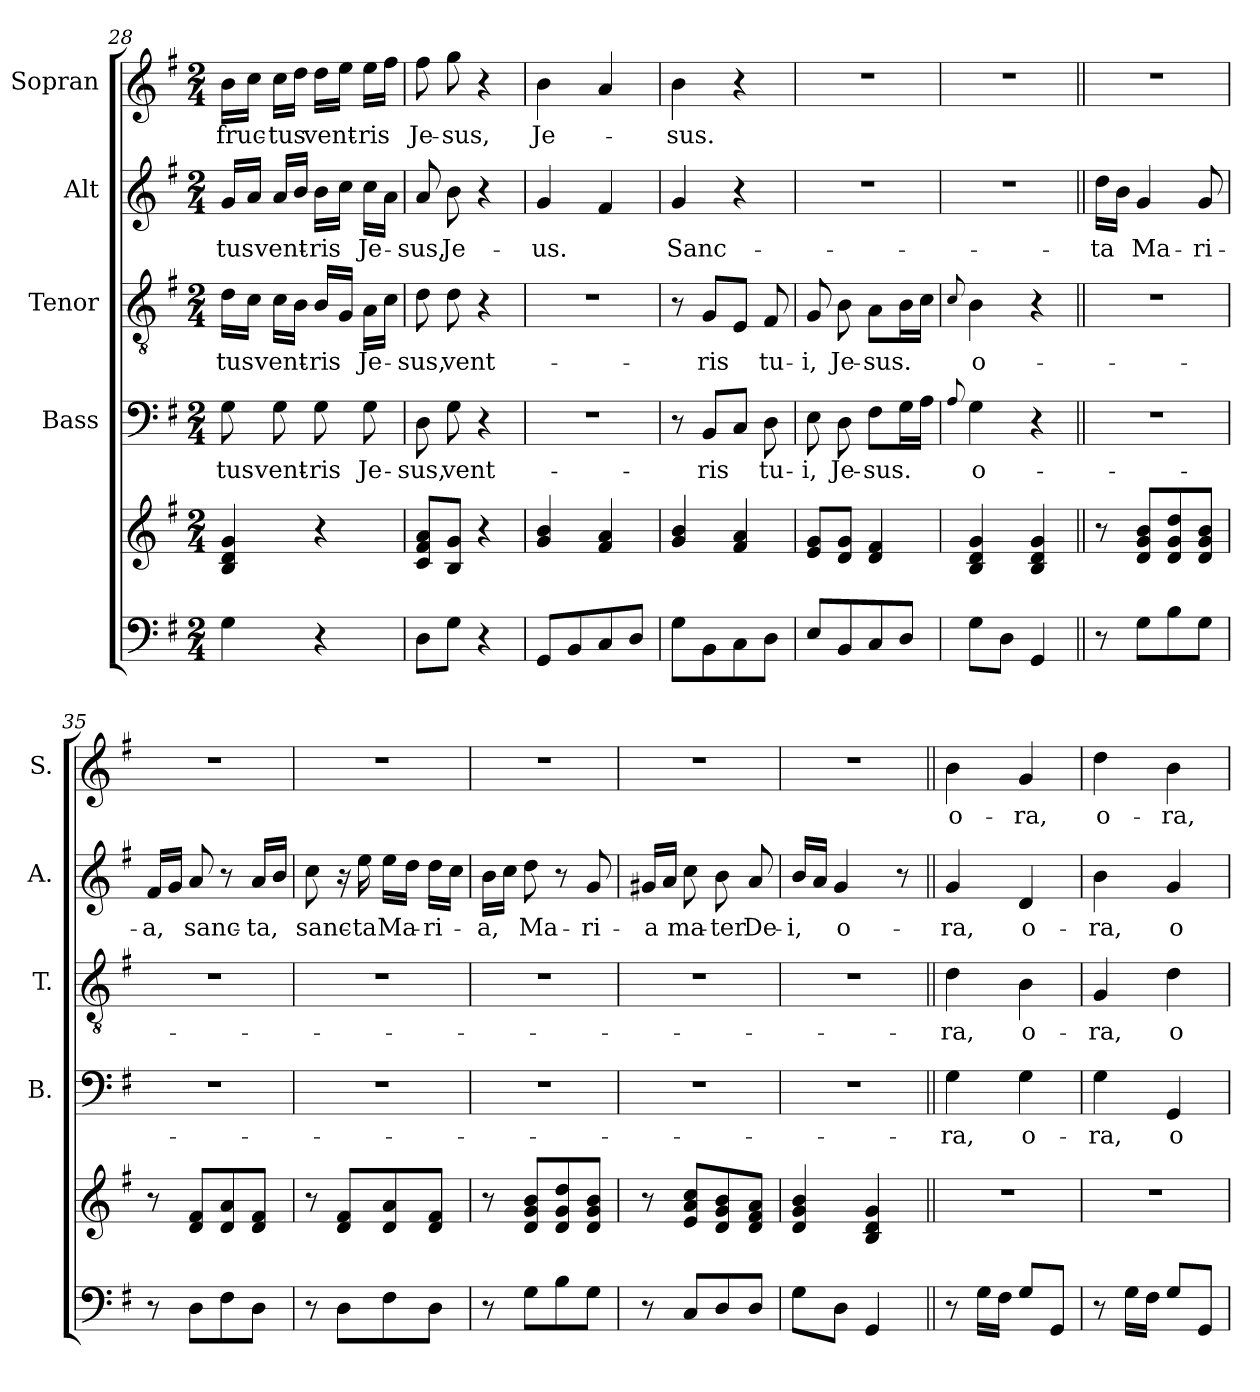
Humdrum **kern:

**kern	**kern	**kern	**text	**kern	**text	**kern	**text	**kern	**text
*part5	*part5	*part4	*part4	*part3	*part3	*part2	*part2	*part1	*part1
*staff6	*staff5	*staff4	*staff4	*staff3	*staff3	*staff2	*staff2	*staff1	*staff1
*	*	*I"Bass	*	*I"Tenor	*	*I"Alt	*	*I"Sopran	*
*	*	*I'B.	*	*I'T.	*	*I'A.	*	*I'S.	*
*clefF4	*clefG2	*clefF4	*	*clefGv2	*	*clefG2	*	*clefG2	*
*k[f#]	*k[f#]	*k[f#]	*	*k[f#]	*	*k[f#]	*	*k[f#]	*
*G:	*G:	*G:	*	*G:	*	*G:	*	*G:	*
*M2/4	*M2/4	*M2/4	*	*M2/4	*	*M2/4	*	*M2/4	*
=28	=28	=28	=28	=28	=28	=28	=28	=28	=28
!	!	!	!LO:LY:b	!	!LO:LY:b	!	!LO:LY:b	!	!LO:LY:b
4G\	4B/ 4d/ 4g/	8G\	-tus	16d\LL	-tus	16g/LL	-tus	16b\LL	fruc-
.	.	.	.	16c\JJ	.	16a/JJ	.	16cc\JJ	.
!	!	!	!LO:LY:b	!	!LO:LY:b	!	!LO:LY:b	!	!LO:LY:b
.	.	8G\	vent-	16c\LL	vent-	16a/LL	vent-	16cc\LL	-tus
.	.	.	.	16B\JJ	.	16b/JJ	.	16dd\JJ	.
!	!	!	!LO:LY:b	!	!LO:LY:b	!	!LO:LY:b	!	!LO:LY:b
4r	4r	8G\	-ris	16B/LL	-ris	16b\LL	-ris	16dd\LL	vent-
.	.	.	.	16G/JJ	.	16cc\JJ	.	16ee\JJ	.
!	!	!	!LO:LY:b	!	!LO:LY:b	!	!LO:LY:b	!	!LO:LY:b
.	.	8G\	Je-	16A\LL	Je-	16cc\LL	Je-	16ee\LL	-ris
.	.	.	.	16c\JJ	.	16a\JJ	.	16ff#\JJ	.
=29	=29	=29	=29	=29	=29	=29	=29	=29	=29
!	!	!	!LO:LY:b	!	!LO:LY:b	!	!LO:LY:b	!	!LO:LY:b
8D\L	8c/ 8f#/ 8a/L	8D\	-sus,	8d\	-sus,	8a/	-sus,	8ff#\	Je-
!	!	!	!LO:LY:b	!	!LO:LY:b	!	!LO:LY:b	!	!LO:LY:b
8G\J	8B/ 8g/J	8G\	vent-	8d\	vent-	8b\	Je-	8gg\	-sus,
4r	4r	4r	.	4r	.	4r	.	4r	.
=30	=30	=30	=30	=30	=30	=30	=30	=30	=30
!	!	!	!	!	!	!	!LO:LY:b	!	!LO:LY:b
8GG/L	4g/ 4b/	2r	.	2r	.	4g/	-us.	4b\	Je-
8BB/	.	.	.	.	.	.	.	.	.
8C/	4f#/ 4a/	.	.	.	.	4f#/	.	4a/	.
8D/J	.	.	.	.	.	.	.	.	.
!!LO:PB:g=z
=31	=31	=31	=31	=31	=31	=31	=31	=31	=31
!	!	!	!	!	!	!	!LO:LY:b	!	!LO:LY:b
8G\L	4g/ 4b/	8r	.	8r	.	4g/	Sanc-	4b\	-sus.
!	!	!	!LO:LY:b	!	!LO:LY:b	!	!	!	!
8BB\	.	8BB/L	-ris	8G/L	-ris	.	.	.	.
8C\	4f#/ 4a/	8C/J	.	8E/J	.	4r	.	4r	.
!	!	!	!LO:LY:b	!	!LO:LY:b	!	!	!	!
8D\J	.	8D\	tu-	8F#/	tu-	.	.	.	.
=32	=32	=32	=32	=32	=32	=32	=32	=32	=32
!	!	!	!LO:LY:b	!	!LO:LY:b	!	!	!	!
8E/L	8e/ 8g/L	8E\	-i,	8G/	-i,	2r	.	2r	.
!	!	!	!LO:LY:b	!	!LO:LY:b	!	!	!	!
8BB/	8d/ 8g/J	8D\	Je-	8B\	Je-	.	.	.	.
!	!	!	!LO:LY:b	!	!LO:LY:b	!	!	!	!
8C/	4d/ 4f#/	8F#\L	-sus.	8A\L	-sus.	.	.	.	.
8D/J	.	16G\L	.	16B\L	.	.	.	.	.
.	.	16A\JJ	.	16c\JJ	.	.	.	.	.
=33	=33	=33	=33	=33	=33	=33	=33	=33	=33
.	.	8qqA/	.	8qqc/	.	.	.	.	.
!	!	!	!LO:LY:b	!	!LO:LY:b	!	!	!	!
8G\L	4B/ 4d/ 4g/	4G\	o-	4B\	o-	2r	.	2r	.
8D\J	.	.	.	.	.	.	.	.	.
4GG/	4B/ 4d/ 4g/	4r	.	4r	.	.	.	.	.
=34||	=34||	=34||	=34||	=34||	=34||	=34||	=34||	=34||	=34||
!	!	!	!	!	!	!	!LO:LY:b	!	!
8r	8r	2r	.	2r	.	16dd\LL	-ta	2r	.
.	.	.	.	.	.	16b\JJ	.	.	.
!	!	!	!	!	!	!	!LO:LY:b	!	!
8G\L	8d/ 8g/ 8b/L	.	.	.	.	4g/	Ma-	.	.
8B\	8d/ 8g/ 8dd/	.	.	.	.	.	.	.	.
!	!	!	!	!	!	!	!LO:LY:b	!	!
8G\J	8d/ 8g/ 8b/J	.	.	.	.	8g/	-ri-	.	.
=35	=35	=35	=35	=35	=35	=35	=35	=35	=35
!	!	!	!	!	!	!	!LO:LY:b	!	!
8r	8r	2r	.	2r	.	16f#/LL	-a,	2r	.
.	.	.	.	.	.	16g/JJ	.	.	.
!	!	!	!	!	!	!	!LO:LY:b	!	!
8D\L	8d/ 8f#/L	.	.	.	.	8a/	sanc-	.	.
8F#\	8d/ 8a/	.	.	.	.	8r	.	.	.
!	!	!	!	!	!	!	!LO:LY:b	!	!
8D\J	8d/ 8f#/J	.	.	.	.	16a/LL	-ta,	.	.
.	.	.	.	.	.	16b/JJ	.	.	.
!!LO:LB:g=z
=36	=36	=36	=36	=36	=36	=36	=36	=36	=36
!	!	!	!	!	!	!	!LO:LY:b	!	!
8r	8r	2r	.	2r	.	8cc\	sanc-	2r	.
8D\L	8d/ 8f#/L	.	.	.	.	16r	.	.	.
!	!	!	!	!	!	!	!LO:LY:b	!	!
.	.	.	.	.	.	16ee\	-ta	.	.
!	!	!	!	!	!	!	!LO:LY:b	!	!
8F#\	8d/ 8a/	.	.	.	.	16ee\LL	Ma-	.	.
.	.	.	.	.	.	16dd\JJ	.	.	.
!	!	!	!	!	!	!	!LO:LY:b	!	!
8D\J	8d/ 8f#/J	.	.	.	.	16dd\LL	-ri-	.	.
.	.	.	.	.	.	16cc\JJ	.	.	.
=37	=37	=37	=37	=37	=37	=37	=37	=37	=37
!	!	!	!	!	!	!	!LO:LY:b	!	!
8r	8r	2r	.	2r	.	16b\LL	-a,	2r	.
.	.	.	.	.	.	16cc\JJ	.	.	.
!	!	!	!	!	!	!	!LO:LY:b	!	!
8G\L	8d/ 8g/ 8b/L	.	.	.	.	8dd\	Ma-	.	.
8B\	8d/ 8g/ 8dd/	.	.	.	.	8r	.	.	.
!	!	!	!	!	!	!	!LO:LY:b	!	!
8G\J	8d/ 8g/ 8b/J	.	.	.	.	8g/	-ri-	.	.
=38	=38	=38	=38	=38	=38	=38	=38	=38	=38
!	!	!	!	!	!	!	!LO:LY:b	!	!
8r	8r	2r	.	2r	.	16g#X/LL	-a	2r	.
.	.	.	.	.	.	16a/JJ	.	.	.
!	!	!	!	!	!	!	!LO:LY:b	!	!
8C/L	8e/ 8a/ 8cc/L	.	.	.	.	8cc\	ma-	.	.
!	!	!	!	!	!	!	!LO:LY:b	!	!
8D/	8d/ 8g/ 8b/	.	.	.	.	8b\	-ter	.	.
!	!	!	!	!	!	!	!LO:LY:b	!	!
8D/J	8d/ 8f#/ 8a/J	.	.	.	.	8a/	De-	.	.
=39	=39	=39	=39	=39	=39	=39	=39	=39	=39
!	!	!	!	!	!	!	!LO:LY:b	!	!
8G\L	4d/ 4g/ 4b/	2r	.	2r	.	16b/LL	-i,	2r	.
.	.	.	.	.	.	16a/JJ	.	.	.
!	!	!	!	!	!	!	!LO:LY:b	!	!
8D\J	.	.	.	.	.	4g/	o-	.	.
4GG/	4B/ 4d/ 4g/	.	.	.	.	.	.	.	.
.	.	.	.	.	.	8r	.	.	.
=40||	=40||	=40||	=40||	=40||	=40||	=40||	=40||	=40||	=40||
!	!	!	!LO:LY:b	!	!LO:LY:b	!	!LO:LY:b	!	!LO:LY:b
8r	2r	4G\	-ra,	4d\	-ra,	4g/	-ra,	4b\	o-
16G\LL	.	.	.	.	.	.	.	.	.
16F#\JJ	.	.	.	.	.	.	.	.	.
!	!	!	!LO:LY:b	!	!LO:LY:b	!	!LO:LY:b	!	!LO:LY:b
8G/L	.	4G\	o-	4B\	o-	4d/	o-	4g/	-ra,
8GG/J	.	.	.	.	.	.	.	.	.
=41	=41	=41	=41	=41	=41	=41	=41	=41	=41
!	!	!	!LO:LY:b	!	!LO:LY:b	!	!LO:LY:b	!	!LO:LY:b
8r	2r	4G\	-ra,	4G/	-ra,	4b\	-ra,	4dd\	o-
16G\LL	.	.	.	.	.	.	.	.	.
16F#\JJ	.	.	.	.	.	.	.	.	.
!	!	!	!LO:LY:b	!	!LO:LY:b	!	!LO:LY:b	!	!LO:LY:b
8G/L	.	4GG/	o-	4d\	o-	4g/	o-	4b\	-ra,
8GG/J	.	.	.	.	.	.	.	.	.
=	=	=	=	=	=	=	=	=	=
*-	*-	*-	*-	*-	*-	*-	*-	*-	*-
